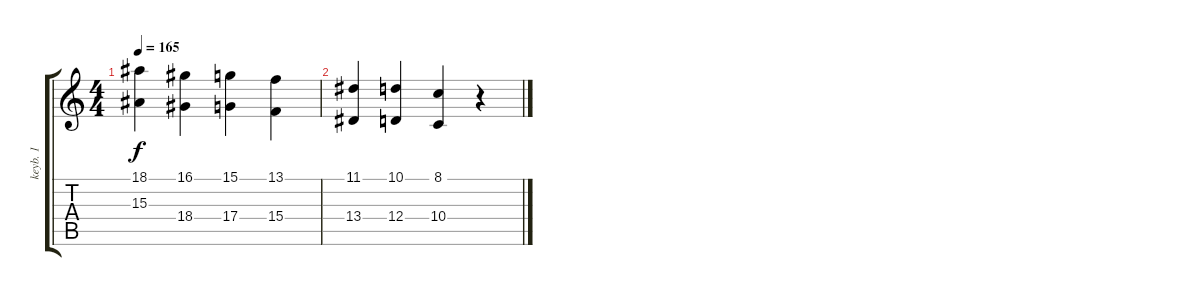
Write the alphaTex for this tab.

\track ("keyb. 1" "keyb. 1") {instrument synthstrings1}
\staff {score tabs}
\tuning (E4 B3 G3 D3 A2 E2) {hide}
\ts (4 4)
\tempo 165
\clef g2
\ks c
(18.1 15.3).4{dy f} (16.1 18.4).4 (15.1 17.4).4 (13.1 15.4).4 |
(11.1 13.4).4 (10.1 12.4).4 (8.1 10.4).4 r.4
